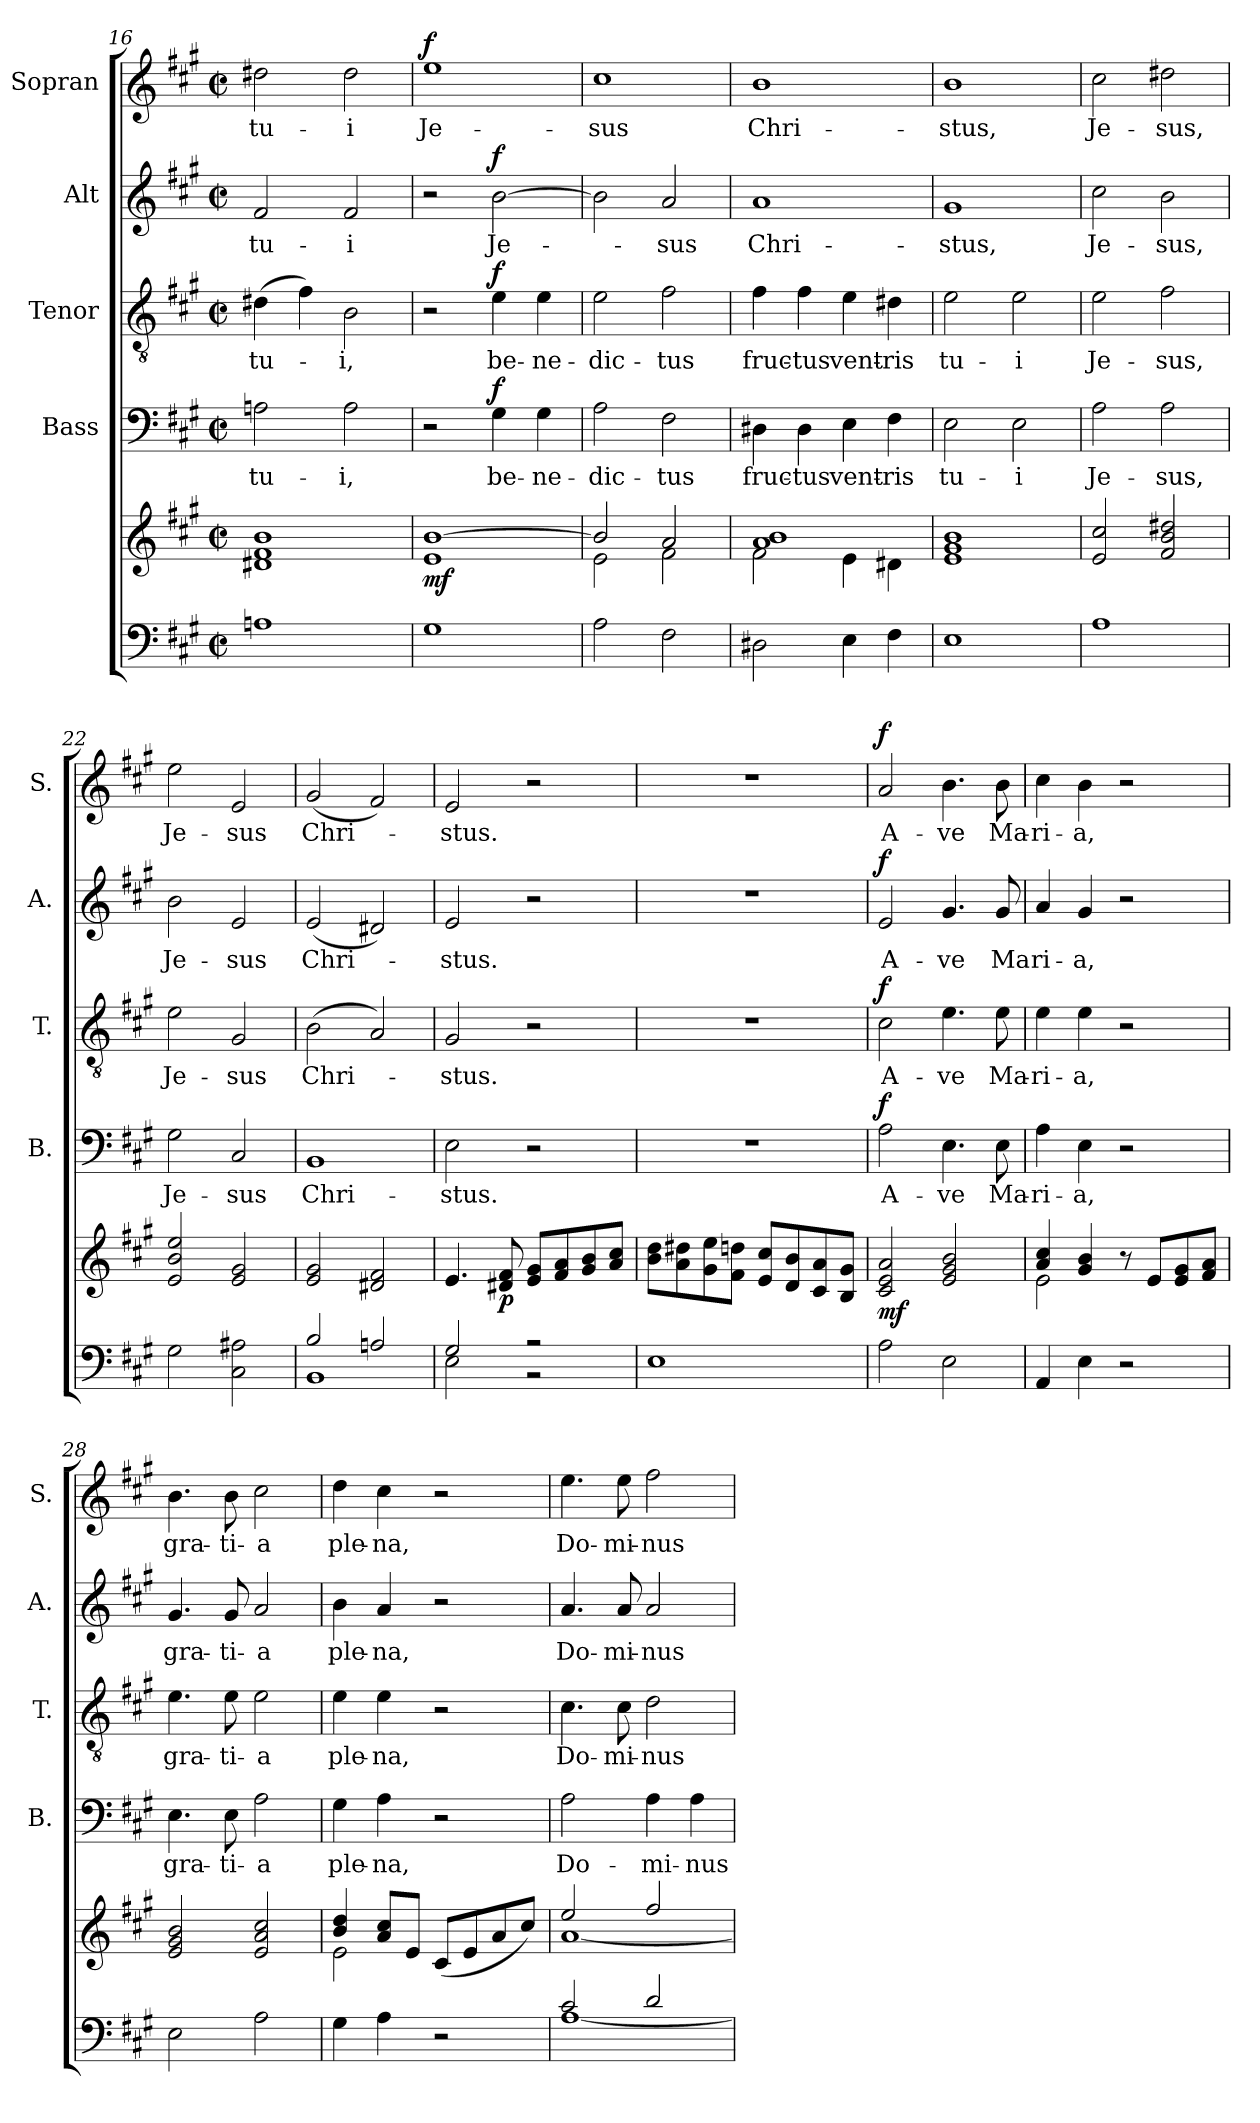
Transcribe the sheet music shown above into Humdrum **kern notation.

**kern	**kern	**dynam	**kern	**text	**dynam	**kern	**text	**dynam	**kern	**text	**dynam	**kern	**text	**dynam
*part5	*part5	*part5	*part4	*part4	*part4	*part3	*part3	*part3	*part2	*part2	*part2	*part1	*part1	*part1
*staff6	*staff5	*staff5/6	*staff4	*staff4	*staff4	*staff3	*staff3	*staff3	*staff2	*staff2	*staff2	*staff1	*staff1	*staff1
*	*	*	*I"Bass	*	*	*I"Tenor	*	*	*I"Alt	*	*	*I"Sopran	*	*
*	*	*	*I'B.	*	*	*I'T.	*	*	*I'A.	*	*	*I'S.	*	*
*clefF4	*clefG2	*	*clefF4	*	*	*clefGv2	*	*	*clefG2	*	*	*clefG2	*	*
*k[f#c#g#]	*k[f#c#g#]	*	*k[f#c#g#]	*	*	*k[f#c#g#]	*	*	*k[f#c#g#]	*	*	*k[f#c#g#]	*	*
*A:	*A:	*	*A:	*	*	*A:	*	*	*A:	*	*	*A:	*	*
*M2/2	*M2/2	*	*M2/2	*	*	*M2/2	*	*	*M2/2	*	*	*M2/2	*	*
*met(c|)	*met(c|)	*	*met(c|)	*	*	*met(c|)	*	*	*met(c|)	*	*	*met(c|)	*	*
=16	=16	=16	=16	=16	=16	=16	=16	=16	=16	=16	=16	=16	=16	=16
!	!	!	!	!LO:LY:b	!	!	!LO:LY:b	!	!	!LO:LY:b	!	!	!LO:LY:b	!
1An	1d#X 1f# 1b	.	2An\	tu-	.	(>4d#X\	tu-	.	2f#/	tu-	.	2dd#X\	tu-	.
.	.	.	.	.	.	4f#\)	.	.	.	.	.	.	.	.
!	!	!	!	!LO:LY:b	!	!	!LO:LY:b	!	!	!LO:LY:b	!	!	!LO:LY:b	!
.	.	.	2A\	-i,	.	2B\	-i,	.	2f#/	-i	.	2dd#\	-i	.
=17	=17	=17	=17	=17	=17	=17	=17	=17	=17	=17	=17	=17	=17	=17
*	*^	*	*	*	*	*	*	*	*	*	*	*	*	*
!	!	!	!LO:DY:b	!	!	!	!	!	!	!	!	!	!	!LO:LY:b	!LO:DY:a
1G#	[>1b	1e	mf	2r	.	.	2r	.	.	2r	.	.	1ee	Je-	f
!	!	!	!	!	!LO:LY:b	!LO:DY:a	!	!LO:LY:b	!LO:DY:a	!	!LO:LY:b	!LO:DY:a	!	!	!
.	.	.	.	4G#\	be-	f	4e\	be-	f	[2b\	Je-	f	.	.	.
!	!	!	!	!	!LO:LY:b	!	!	!LO:LY:b	!	!	!	!	!	!	!
.	.	.	.	4G#\	-ne-	.	4e\	-ne-	.	.	.	.	.	.	.
!!LO:LB:g=z
=18	=18	=18	=18	=18	=18	=18	=18	=18	=18	=18	=18	=18	=18	=18	=18
!	!	!	!	!	!LO:LY:b	!	!	!LO:LY:b	!	!	!	!	!	!LO:LY:b	!
2A\	2b/]	2e\	.	2A\	-dic-	.	2e\	-dic-	.	2b\]	.	.	1cc#	-sus	.
!	!	!	!	!	!LO:LY:b	!	!	!LO:LY:b	!	!	!LO:LY:b	!	!	!	!
2F#\	2a/	2f#\	.	2F#\	-tus	.	2f#\	-tus	.	2a/	-sus	.	.	.	.
=19	=19	=19	=19	=19	=19	=19	=19	=19	=19	=19	=19	=19	=19	=19	=19
!	!	!	!	!	!LO:LY:b	!	!	!LO:LY:b	!	!	!LO:LY:b	!	!	!LO:LY:b	!
2D#X\	1a 1b	2f#\	.	4D#X\	fruc-	.	4f#\	fruc-	.	1a	Chri-	.	1b	Chri-	.
!	!	!	!	!	!LO:LY:b	!	!	!LO:LY:b	!	!	!	!	!	!	!
.	.	.	.	4D#\	-tus	.	4f#\	-tus	.	.	.	.	.	.	.
!	!	!	!	!	!LO:LY:b	!	!	!LO:LY:b	!	!	!	!	!	!	!
4E\	.	4e\	.	4E\	vent-	.	4e\	vent-	.	.	.	.	.	.	.
!	!	!	!	!	!LO:LY:b	!	!	!LO:LY:b	!	!	!	!	!	!	!
4F#\	.	4d#X\	.	4F#\	-ris	.	4d#X\	-ris	.	.	.	.	.	.	.
=20	=20	=20	=20	=20	=20	=20	=20	=20	=20	=20	=20	=20	=20	=20	=20
!	!	!	!	!	!LO:LY:b	!	!	!LO:LY:b	!	!	!LO:LY:b	!	!	!LO:LY:b	!
*	*v	*v	*	*	*	*	*	*	*	*	*	*	*	*	*
1E	1e 1g# 1b	.	2E\	tu-	.	2e\	tu-	.	1g#	-stus,	.	1b	-stus,	.
!	!	!	!	!LO:LY:b	!	!	!LO:LY:b	!	!	!	!	!	!	!
.	.	.	2E\	-i	.	2e\	-i	.	.	.	.	.	.	.
=21	=21	=21	=21	=21	=21	=21	=21	=21	=21	=21	=21	=21	=21	=21
!	!	!	!	!LO:LY:b	!	!	!LO:LY:b	!	!	!LO:LY:b	!	!	!LO:LY:b	!
1A	2e/ 2cc#/	.	2A\	Je-	.	2e\	Je-	.	2cc#\	Je-	.	2cc#\	Je-	.
!	!	!	!	!LO:LY:b	!	!	!LO:LY:b	!	!	!LO:LY:b	!	!	!LO:LY:b	!
.	2f#/ 2b/ 2dd#X/	.	2A\	-sus,	.	2f#\	-sus,	.	2b\	-sus,	.	2dd#X\	-sus,	.
=22	=22	=22	=22	=22	=22	=22	=22	=22	=22	=22	=22	=22	=22	=22
!	!	!	!	!LO:LY:b	!	!	!LO:LY:b	!	!	!LO:LY:b	!	!	!LO:LY:b	!
2G#\	2e/ 2b/ 2ee/	.	2G#\	Je-	.	2e\	Je-	.	2b\	Je-	.	2ee\	Je-	.
!	!	!	!	!LO:LY:b	!	!	!LO:LY:b	!	!	!LO:LY:b	!	!	!LO:LY:b	!
2C#\ 2A#X\	2e/ 2g#/	.	2C#/	-sus	.	2G#/	-sus	.	2e/	-sus	.	2e/	-sus	.
=23	=23	=23	=23	=23	=23	=23	=23	=23	=23	=23	=23	=23	=23	=23
*^	*	*	*	*	*	*	*	*	*	*	*	*	*	*
!	!	!	!	!	!LO:LY:b	!	!	!LO:LY:b	!	!	!LO:LY:b	!	!	!LO:LY:b	!
2B/	1BB	2e/ 2g#/	.	1BB	Chri-	.	(>2B\	Chri-	.	(<2e/	Chri-	.	(<2g#/	Chri-	.
2An/	.	2d#X/ 2f#/	.	.	.	.	2A/)	.	.	2d#X/)	.	.	2f#/)	.	.
=24	=24	=24	=24	=24	=24	=24	=24	=24	=24	=24	=24	=24	=24	=24	=24
!	!	!	!	!	!LO:LY:b	!	!	!LO:LY:b	!	!	!LO:LY:b	!	!	!LO:LY:b	!
2G#/	2E\	4.e/	.	2E\	-stus.	.	2G#/	-stus.	.	2e/	-stus.	.	2e/	-stus.	.
!	!	!	!LO:DY:b	!	!	!	!	!	!	!	!	!	!	!	!
.	.	8d#X/ 8f#/	p	.	.	.	.	.	.	.	.	.	.	.	.
2r	2r	8e/ 8g#/L	.	2r	.	.	2r	.	.	2r	.	.	2r	.	.
.	.	8f#/ 8a/	.	.	.	.	.	.	.	.	.	.	.	.	.
.	.	8g#/ 8b/	.	.	.	.	.	.	.	.	.	.	.	.	.
.	.	8a/ 8cc#/J	.	.	.	.	.	.	.	.	.	.	.	.	.
*v	*v	*	*	*	*	*	*	*	*	*	*	*	*	*	*
!!LO:PB:g=z
=25	=25	=25	=25	=25	=25	=25	=25	=25	=25	=25	=25	=25	=25	=25
1E	8b\ 8dd\L	.	1r	.	.	1r	.	.	1r	.	.	1r	.	.
.	8a\ 8dd#X\	.	.	.	.	.	.	.	.	.	.	.	.	.
.	8g#\ 8ee\	.	.	.	.	.	.	.	.	.	.	.	.	.
.	8f#\ 8ddn\J	.	.	.	.	.	.	.	.	.	.	.	.	.
.	8e/ 8cc#/L	.	.	.	.	.	.	.	.	.	.	.	.	.
.	8d/ 8b/	.	.	.	.	.	.	.	.	.	.	.	.	.
.	8c#/ 8a/	.	.	.	.	.	.	.	.	.	.	.	.	.
.	8B/ 8g#/J	.	.	.	.	.	.	.	.	.	.	.	.	.
=26	=26	=26	=26	=26	=26	=26	=26	=26	=26	=26	=26	=26	=26	=26
!	!	!LO:DY:b	!	!LO:LY:b	!LO:DY:a	!	!LO:LY:b	!LO:DY:a	!	!LO:LY:b	!LO:DY:a	!	!LO:LY:b	!LO:DY:a
2A\	2c#/ 2e/ 2a/	mf	2A\	A-	f	2c#\	A-	f	2e/	A-	f	2a/	A-	f
!	!	!	!	!LO:LY:b	!	!	!LO:LY:b	!	!	!LO:LY:b	!	!	!LO:LY:b	!
2E\	2e/ 2g#/ 2b/	.	4.E\	-ve	.	4.e\	-ve	.	4.g#/	-ve	.	4.b\	-ve	.
!	!	!	!	!LO:LY:b	!	!	!LO:LY:b	!	!	!LO:LY:b	!	!	!LO:LY:b	!
.	.	.	8E\	Ma-	.	8e\	Ma-	.	8g#/	Ma	.	8b\	Ma-	.
=27	=27	=27	=27	=27	=27	=27	=27	=27	=27	=27	=27	=27	=27	=27
*	*^	*	*	*	*	*	*	*	*	*	*	*	*	*
!	!	!	!	!	!LO:LY:b	!	!	!LO:LY:b	!	!	!LO:LY:b	!	!	!LO:LY:b	!
4AA/	4a/ 4cc#/	2e\	.	4A\	-ri-	.	4e\	-ri-	.	4a/	ri-	.	4cc#\	-ri-	.
!	!	!	!	!	!LO:LY:b	!	!	!LO:LY:b	!	!	!LO:LY:b	!	!	!LO:LY:b	!
4E\	4g#/ 4b/	.	.	4E\	-a,	.	4e\	-a,	.	4g#/	-a,	.	4b\	-a,	.
2r	8r	2ryy	.	2r	.	.	2r	.	.	2r	.	.	2r	.	.
.	8e/L	.	.	.	.	.	.	.	.	.	.	.	.	.	.
.	8e/ 8g#/	.	.	.	.	.	.	.	.	.	.	.	.	.	.
.	8f#/ 8a/J	.	.	.	.	.	.	.	.	.	.	.	.	.	.
*	*v	*v	*	*	*	*	*	*	*	*	*	*	*	*	*
=28	=28	=28	=28	=28	=28	=28	=28	=28	=28	=28	=28	=28	=28	=28
!	!	!	!	!LO:LY:b	!	!	!LO:LY:b	!	!	!LO:LY:b	!	!	!LO:LY:b	!
2E\	2e/ 2g#/ 2b/	.	4.E\	gra-	.	4.e\	gra-	.	4.g#/	gra-	.	4.b\	gra-	.
!	!	!	!	!LO:LY:b	!	!	!LO:LY:b	!	!	!LO:LY:b	!	!	!LO:LY:b	!
.	.	.	8E\	-ti-	.	8e\	-ti-	.	8g#/	-ti-	.	8b\	-ti-	.
!	!	!	!	!LO:LY:b	!	!	!LO:LY:b	!	!	!LO:LY:b	!	!	!LO:LY:b	!
2A\	2e/ 2a/ 2cc#/	.	2A\	-a	.	2e\	-a	.	2a/	-a	.	2cc#\	-a	.
=29	=29	=29	=29	=29	=29	=29	=29	=29	=29	=29	=29	=29	=29	=29
*	*^	*	*	*	*	*	*	*	*	*	*	*	*	*
!	!	!	!	!	!LO:LY:b	!	!	!LO:LY:b	!	!	!LO:LY:b	!	!	!LO:LY:b	!
4G#\	4b/ 4dd/	2e\	.	4G#\	ple-	.	4e\	ple-	.	4b\	ple-	.	4dd\	ple-	.
!	!	!	!	!	!LO:LY:b	!	!	!LO:LY:b	!	!	!LO:LY:b	!	!	!LO:LY:b	!
4A\	8a/ 8cc#/L	.	.	4A\	-na,	.	4e\	-na,	.	4a/	-na,	.	4cc#\	-na,	.
.	8e/J	.	.	.	.	.	.	.	.	.	.	.	.	.	.
2r	(<8c#/L	2ryy	.	2r	.	.	2r	.	.	2r	.	.	2r	.	.
.	8e/	.	.	.	.	.	.	.	.	.	.	.	.	.	.
.	8a/	.	.	.	.	.	.	.	.	.	.	.	.	.	.
.	8cc#/J)	.	.	.	.	.	.	.	.	.	.	.	.	.	.
=30	=30	=30	=30	=30	=30	=30	=30	=30	=30	=30	=30	=30	=30	=30	=30
*^	*	*	*	*	*	*	*	*	*	*	*	*	*	*	*
!	!	!	!	!	!	!LO:LY:b	!	!	!LO:LY:b	!	!	!LO:LY:b	!	!	!LO:LY:b	!
2c#/	[<1A	2ee/	[<1a	.	2A\	Do-	.	4.c#\	Do-	.	4.a/	Do-	.	4.ee\	Do-	.
!	!	!	!	!	!	!	!	!	!LO:LY:b	!	!	!LO:LY:b	!	!	!LO:LY:b	!
.	.	.	.	.	.	.	.	8c#\	-mi-	.	8a/	-mi-	.	8ee\	-mi-	.
!	!	!	!	!	!	!LO:LY:b	!	!	!LO:LY:b	!	!	!LO:LY:b	!	!	!LO:LY:b	!
2d/	.	2ff#/	.	.	4A\	-mi-	.	2d\	-nus	.	2a/	-nus	.	2ff#\	-nus	.
!	!	!	!	!	!	!LO:LY:b	!	!	!	!	!	!	!	!	!	!
.	.	.	.	.	4A\	-nus	.	.	.	.	.	.	.	.	.	.
*v	*v	*	*	*	*	*	*	*	*	*	*	*	*	*	*	*
*	*v	*v	*	*	*	*	*	*	*	*	*	*	*	*	*
=	=	=	=	=	=	=	=	=	=	=	=	=	=	=
*-	*-	*-	*-	*-	*-	*-	*-	*-	*-	*-	*-	*-	*-	*-
